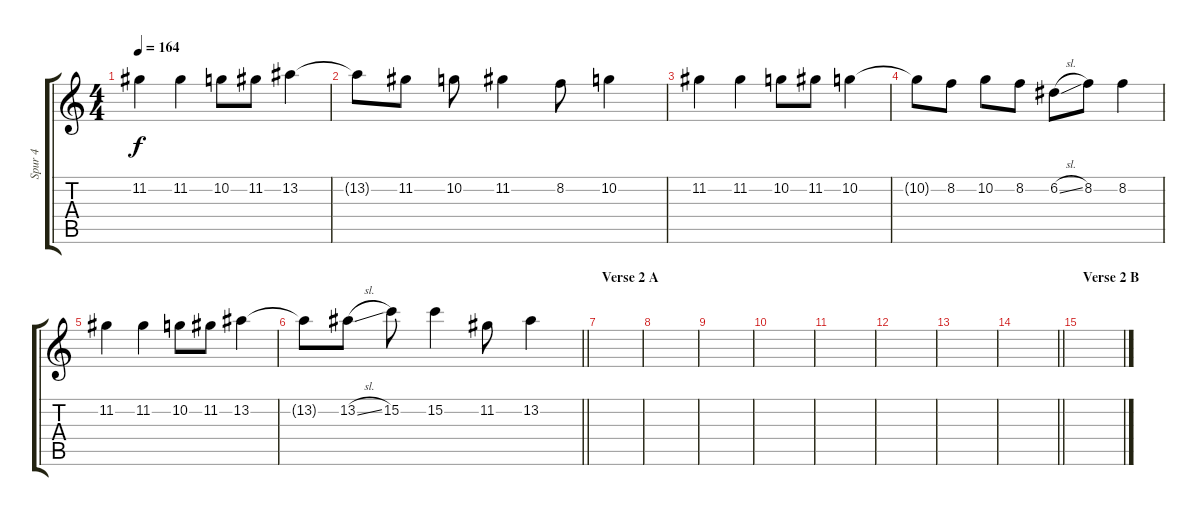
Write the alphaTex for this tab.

\track ("Spur 4" "Spur 4") {instrument distortionguitar}
\staff {score tabs}
\tuning (D4 A3 F3 C3 G2 C2) {hide}
\ts (4 4)
\tempo 164
\clef g2
\ks c
11.2.4{dy f} 11.2.4 10.2.8 11.2.8 13.2.4 |
13.2{t}.8 11.2.8 10.2.8 11.2.4 8.2.8 10.2.4 |
11.2.4 11.2.4 10.2.8 11.2.8 10.2.4 |
10.2{t}.8 8.2.8 10.2.8 8.2.8 6.2{sl}.8 8.2.8 8.2.4 |
11.2.4 11.2.4 10.2.8 11.2.8 13.2.4 |
\barLineRight lightlight
13.2{t}.8 13.2{sl}.8 15.2.8 15.2.4 11.2.8 13.2.4 |
\section ("" "Verse 2 A")
|
|
|
|
|
|
|
\barLineRight lightlight
|
\section ("" "Verse 2 B")
